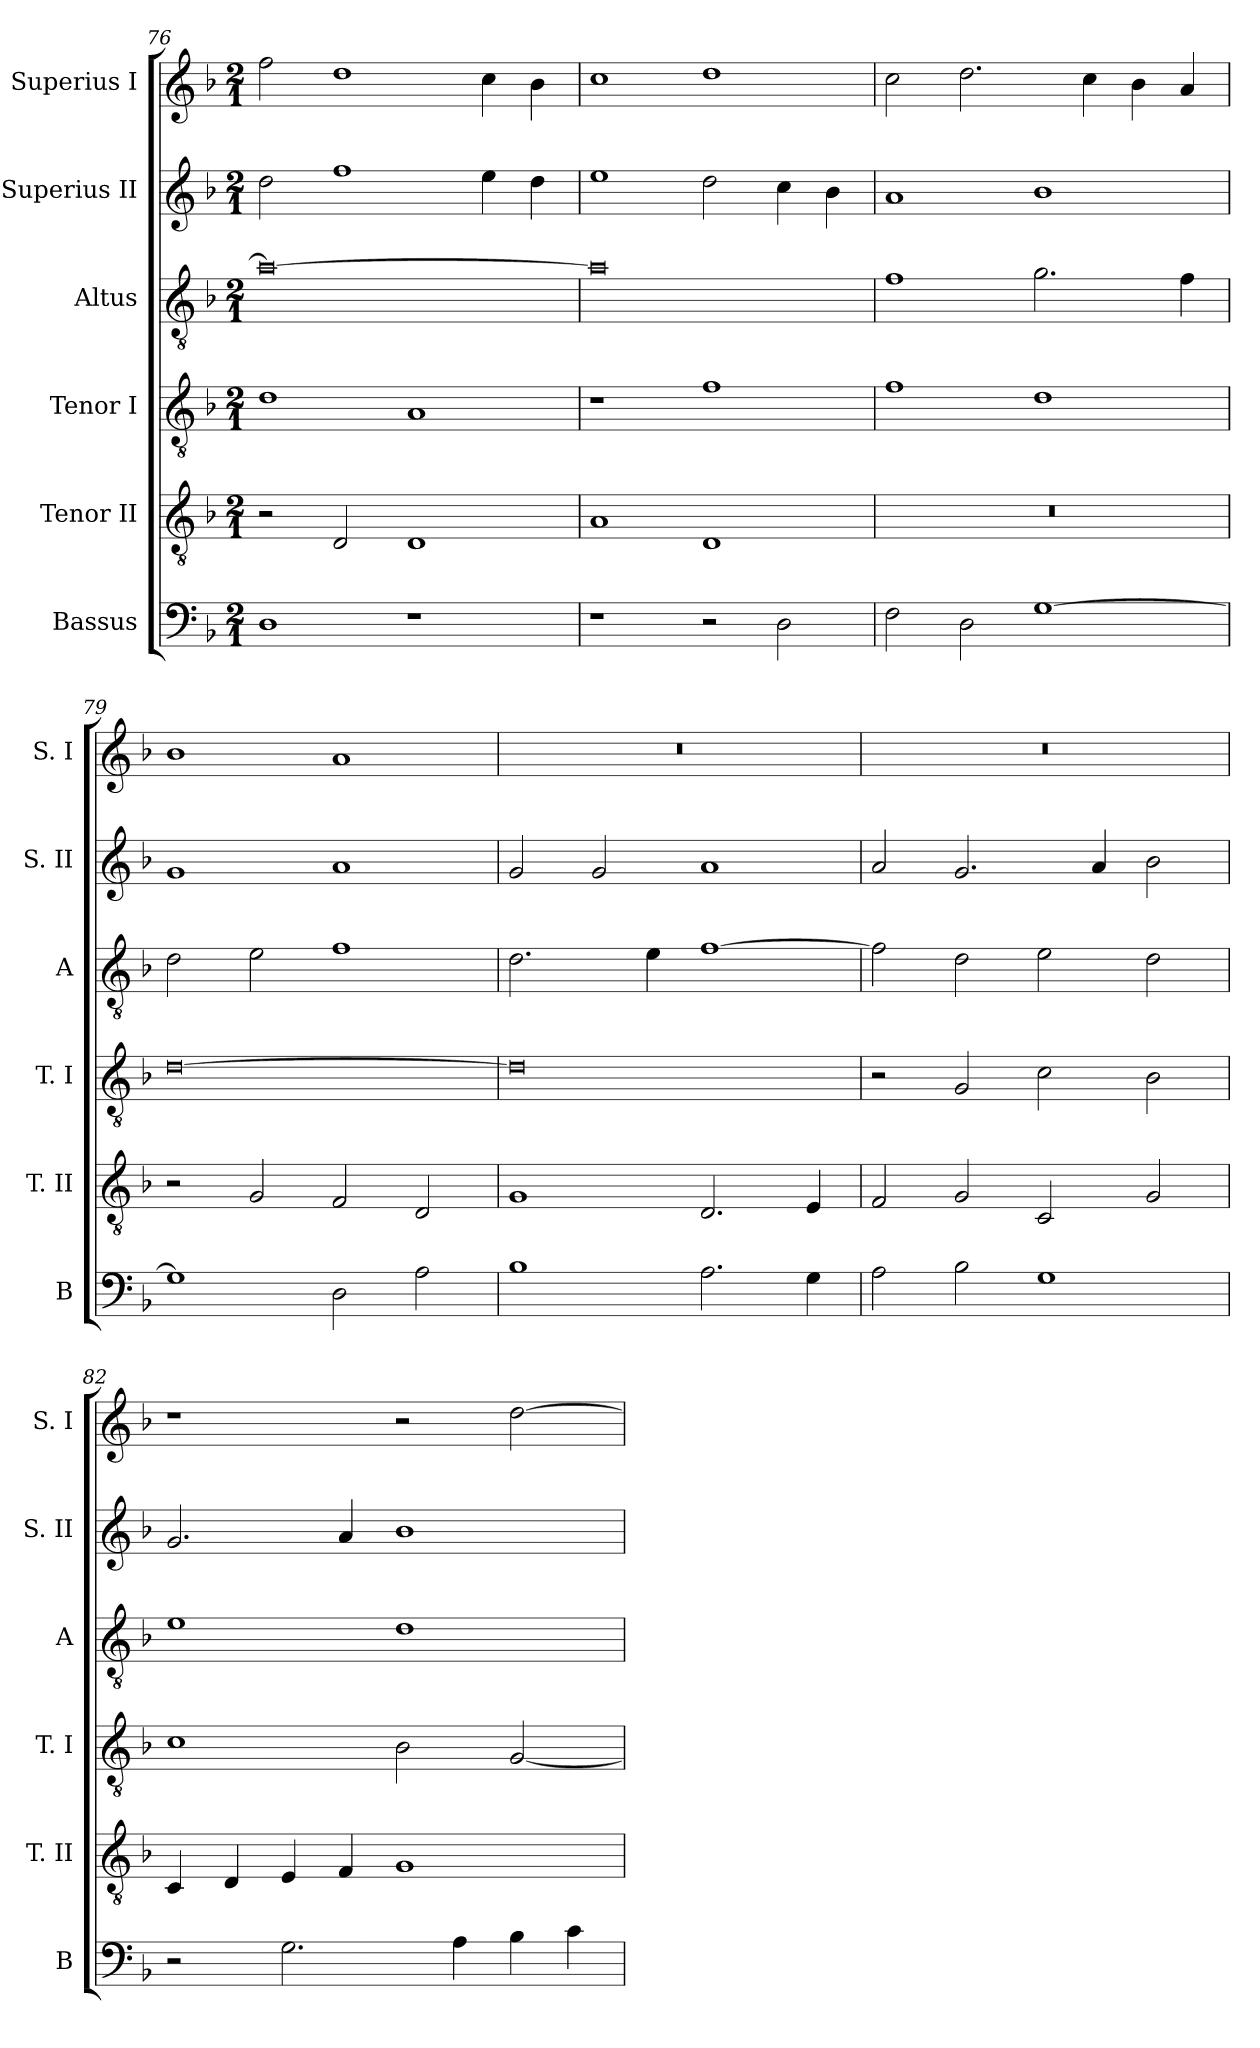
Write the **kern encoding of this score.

**kern	**kern	**kern	**kern	**kern	**kern
*part6	*part5	*part4	*part3	*part2	*part1
*staff6	*staff5	*staff4	*staff3	*staff2	*staff1
*I"Bassus	*I"Tenor II	*I"Tenor I	*I"Altus	*I"Superius II	*I"Superius I
*I'B	*I'T. II	*I'T. I	*I'A	*I'S. II	*I'S. I
*clefF4	*clefGv2	*clefGv2	*clefGv2	*clefG2	*clefG2
*k[b-]	*k[b-]	*k[b-]	*k[b-]	*k[b-]	*k[b-]
*F:	*F:	*F:	*F:	*F:	*F:
*M2/1	*M2/1	*M2/1	*M2/1	*M2/1	*M2/1
=76	=76	=76	=76	=76	=76
1D	2r	1d	0a_	2dd	2ff
.	2D	.	.	1ff	1dd
1r	1D	1A	.	.	.
.	.	.	.	4ee	4cc
.	.	.	.	4dd	4b-
=77	=77	=77	=77	=77	=77
1r	1A	1r	0a]	1ee	1cc
2r	1D	1f	.	2dd	1dd
2D	.	.	.	4cc	.
.	.	.	.	4b-	.
=78	=78	=78	=78	=78	=78
2F	0r	1f	1f	1a	2cc
2D	.	.	.	.	2.dd
[1G	.	1d	2.g	1b-	.
.	.	.	.	.	4cc
.	.	.	.	.	4b-
.	.	.	4f	.	4a
=79	=79	=79	=79	=79	=79
1G]	2r	[0d	2d	1g	1b-
.	2G	.	2e	.	.
2D	2F	.	1f	1a	1a
2A	2D	.	.	.	.
=80	=80	=80	=80	=80	=80
1B-	1G	0d]	2.d	2g	0r
.	.	.	.	2g	.
.	.	.	4e	.	.
2.A	2.D	.	[1f	1a	.
4G	4E	.	.	.	.
=81	=81	=81	=81	=81	=81
2A	2F	2r	2f]	2a	0r
2B-	2G	2G	2d	2.g	.
1G	2C	2c	2e	.	.
.	.	.	.	4a	.
.	2G	2B-	2d	2b-	.
=82	=82	=82	=82	=82	=82
2r	4C	1c	1e	2.g	1r
.	4D	.	.	.	.
2.G	4E	.	.	.	.
.	4F	.	.	4a	.
.	1G	2B-	1d	1b-	2r
4A	.	.	.	.	.
4B-	.	[2G	.	.	[2dd
4c	.	.	.	.	.
=	=	=	=	=	=
*-	*-	*-	*-	*-	*-
